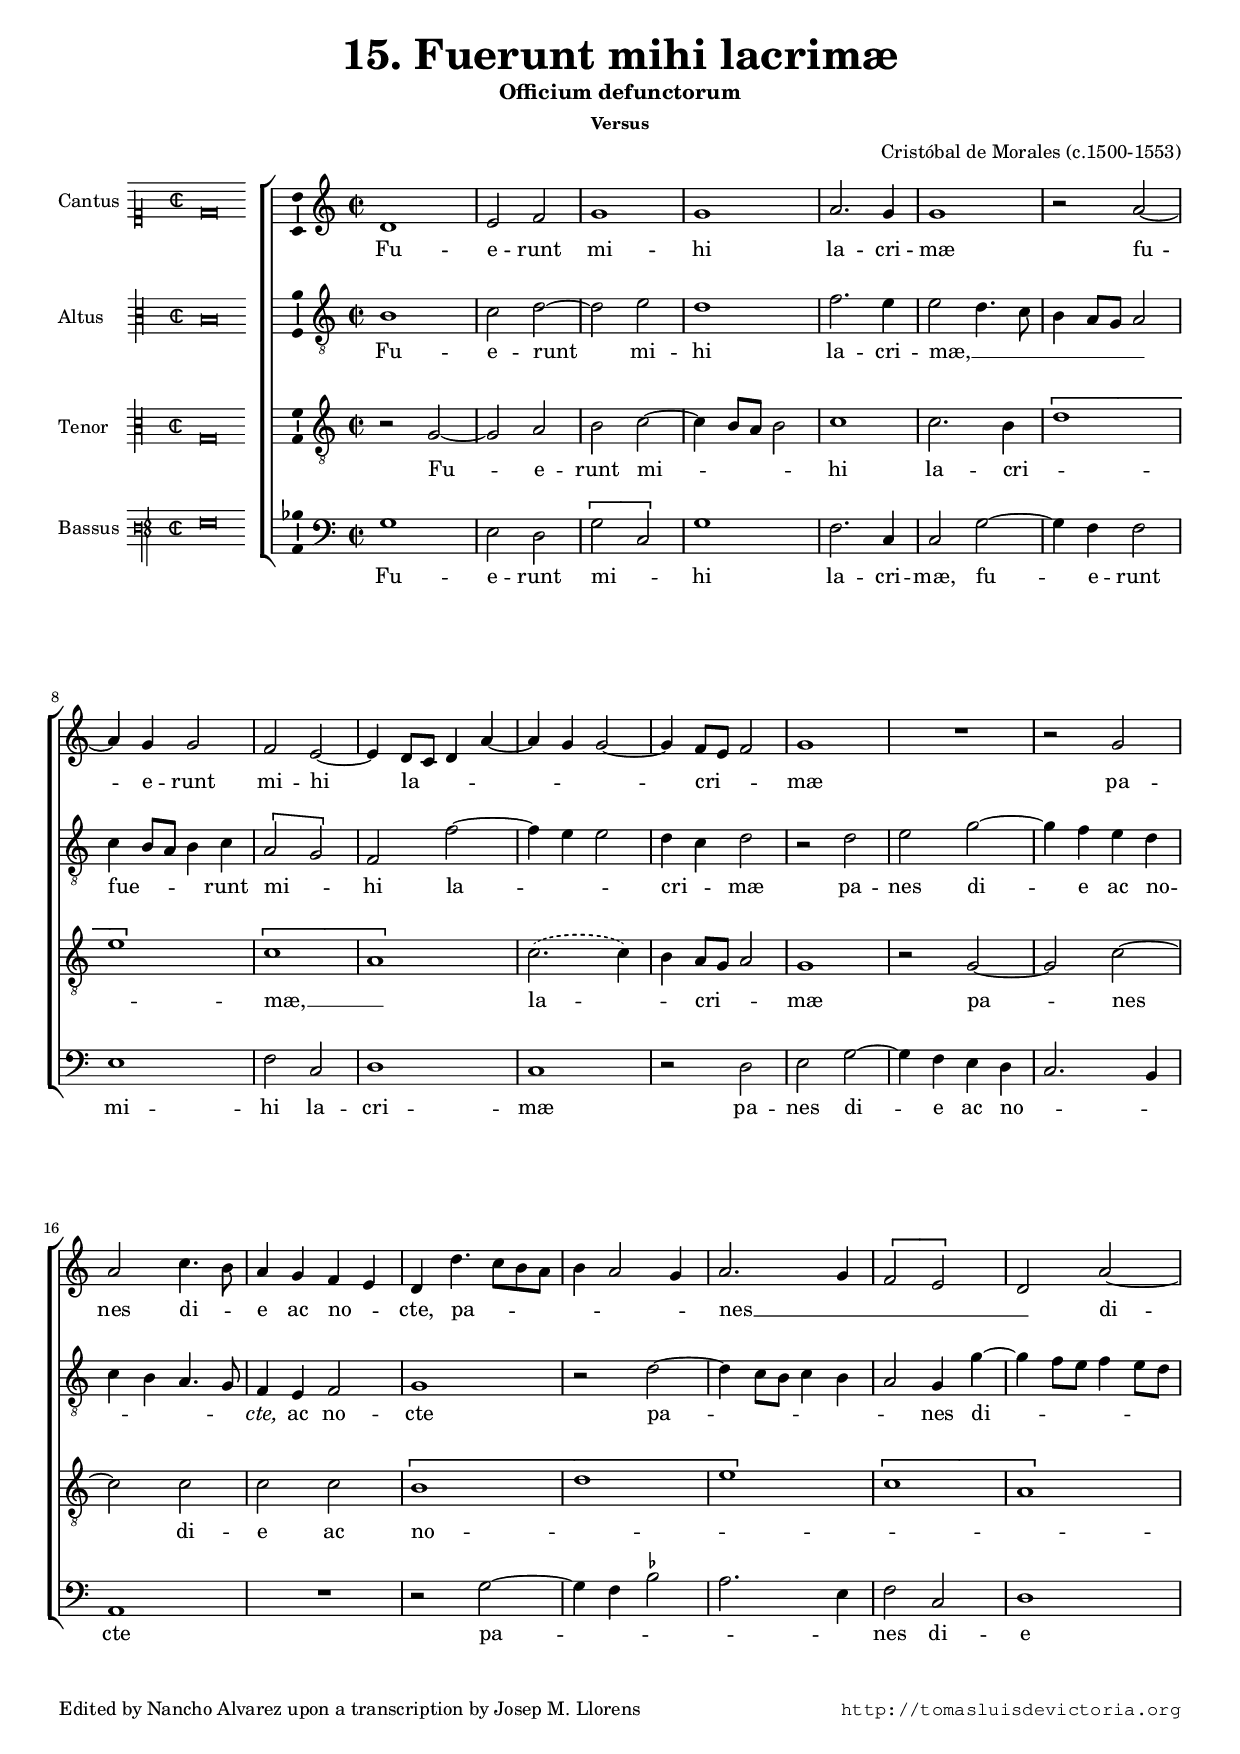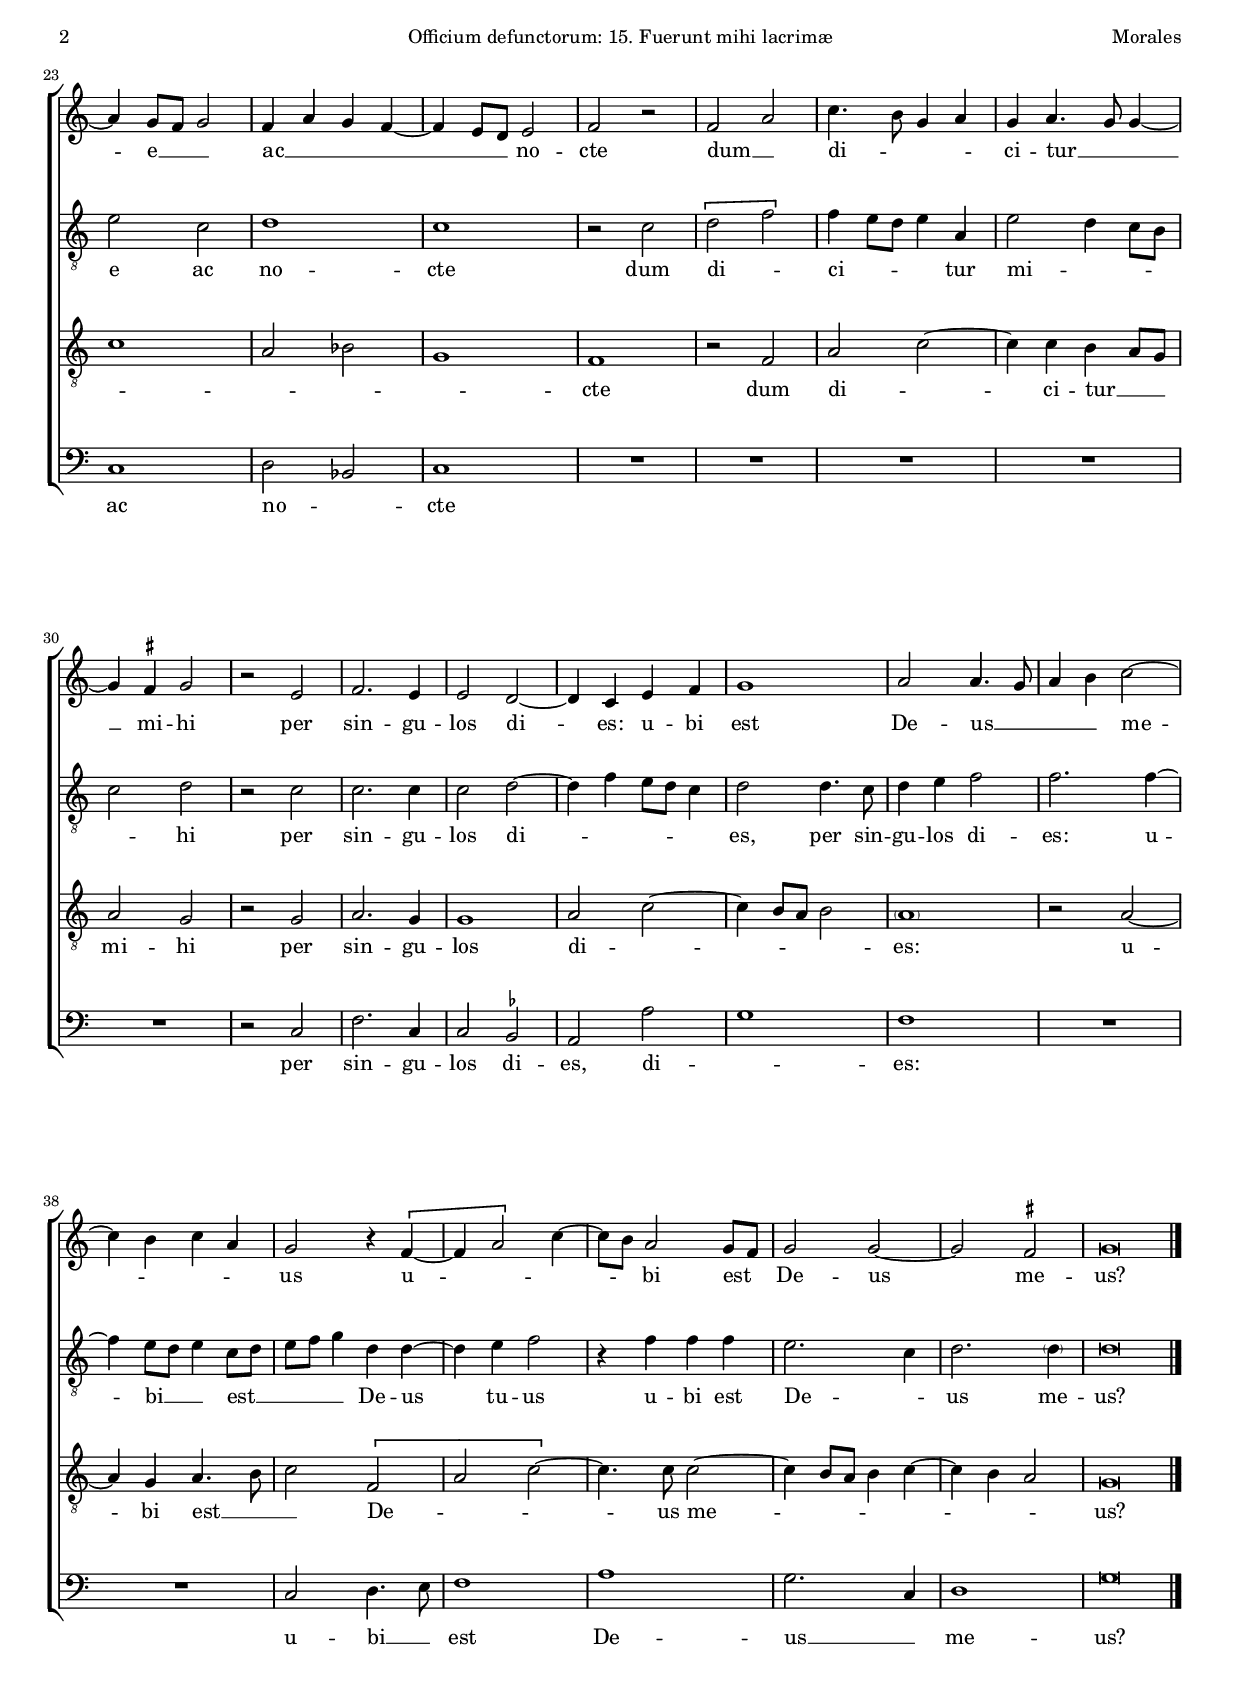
\version "2.22.0"

#(set-default-paper-size "a4")
#(set-global-staff-size 16.4)
#(ly:set-option 'point-and-click #f)
%mobile -s15.5 -i3.2

italicas=\override LyricText.font-shape = #'italic
rectas=\override LyricText.font-shape = #'upright
ss=\once \set suggestAccidentals = ##t
incipitwidth = 20
mtempo={\tempo 4 = 100}
mtempob={\tempo 4 = 50}
mt=#(define-music-function (offset) (number?) ; move lyric text
      #{ \once \override LyricText.X-offset = -$offset #})

htitle="Officium defunctorum: 15. Fuerunt mihi lacrimæ"
hcomposer="Morales"

\header {
	title=\markup{\fontsize #3 "15. Fuerunt mihi lacrimæ"}
	subtitle="Officium defunctorum"
	subsubtitle=\markup{"Versus" \vspace #1 }
	composer="Cristóbal de Morales (c.1500-1553)"
        pdfauthor=\composer
	%opus="(-)"
	%poet=\markup{}
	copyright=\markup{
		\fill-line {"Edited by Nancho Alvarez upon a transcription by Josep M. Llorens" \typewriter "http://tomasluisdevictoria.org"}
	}
%	tagline=""
}

global={\key c \major \time 2/2 \skip 1*44 \bar "|."
}


cantus=\relative c'{
	d1
	e2 f
	g1
	g
	a2. g4
	g1
	r2 a ~
	a4 g g2
	f e ~
	e4 d8 c d4 a' ~
	a4 g g2 ~
	g4 f8 e f2 % CSIC \ss fis
	g1
	R1
	r2 g
	a c4. b8
	a4 g f e
	d d'4. c8 b a
	b4 a2 g4
	a2. g4
	\[f2 e\]
	d2 a' ~
	a4 g8 f g2
	f4 a g f ~
	f e8 d e2
	f r2
	f2 a
	c4. b8 g4 a
	g a4. g8 g4 ~
	g \ss fis g2
	r2 e
	f2. e4
	e2 d ~
	d4 c e f
	g1
	a2 a4. g8
	a4 b c2 ~
	c4 b c a
	g2 r4 \[f ~
	f a2\] c4 ~
	c8 b a2 g8 f
	g2 g ~
	g \ss fis
	g\breve*1/2
}

altus=\relative c'{
	b1
	c2 d ~
	d e
	d1
	f2. e4
	e2 d4. c8
	b4 a8 g a2
	c4 b8 a b4 c
	\[a2 g\]
	f2 f' ~
	f4 e e2
	d4 c d2
	r2 d
	e g ~
	g4 f e d
	c4 b a4. g8
	f4 e f2
	g1
	r2 d' ~
	d4 c8 b c4 b
	a2 g4 g' ~
	g4 f8 e f4 e8 d
	e2 c
	d1
	c
	r2 c
	\[d2 f\]
	f4 e8 d e4 a,
	e'2 d4 c8 b
	c2 d
	r2 c
	c2. c4
	c2 d ~
	d4 f e8 d c4 
	d2 d4. c8
	d4 e f2
	f2. f4 ~
	f e8 d e4 c8 d
	e f g4 d d ~
	d e f2
	r4 f f f
	e2. c4
	d2. \parenthesize d4 % CSIC e4
	d\breve*1/2
}

tenor=\relative c'{
	r2 g ~
	g a
	b c ~
	c4 b8 a b2
	c1
	c2. b4
	\[d1
	e\]
	\[c1
	a\]
	\slurDashed
	c2.( c4)
	\slurSolid
	b4 a8 g a2
	g1
	r2 g ~
	g c ~
	c c
	c2 c
	\[b1
	d
	e\]
	\[c
	a\]
	c
	a2 bes
	g1
	f
	r2 f
	a2 c ~
	c4 c b a8 g
	a2 g
	r2 g
	a2. g4
	g1
	a2 c ~
	c4 b8 a b2
	\parenthesize a1 % c1
	r2 a ~
	a4 g a4. b8
	c2 \[f,
	a c ~ \]
	c4. c8 c2 ~
	c4 b8 a b4 c ~
	c b a2
	g\breve*1/2
}

bassus=\relative c'{
	g1
	e2 d
	\[g2 c,\]
	g'1
	f2. c4
	c2 g' ~
	g4 f f2
	e1
	f2 c
	d1
	c
	r2 d
	e g ~
	g4 f e d
	c2. b4
	a1
	R1
	r2 g' ~
	g4 f \ss bes2
	a2. e4
	f2 c
	d1
	c
	d2 bes
	c1
	R1*5
	r2 c
	f2. c4
	c2 \ss bes
	a2 a'
	g1
	f
	R1*2
	c2 d4. e8 
	f1
	a
	g2. c,4
	d1
	g\breve*1/2
}

textocantus=\lyricmode{
Fu -- e -- runt mi -- hi la -- cri -- mæ
fu -- e -- runt mi -- hi la -- _ _ _ _ _ cri -- _ _ mæ
pa -- nes di -- _ e ac no -- _ cte,
pa -- _ _ _ _ _ _ nes __ _ _ _ _
di -- e __ _ _ ac __ _ _ _ _ _ no -- cte
dum __ _ di -- _ _ _ ci -- tur __ _ _ mi -- hi
per sin -- gu -- los di -- es:
u -- bi est De -- us __ _ _ _ me -- _ _ _ us
u -- _ _ _ bi est _ De -- us me -- us?
}

textoaltus=\lyricmode{
Fu -- e -- runt mi -- hi la -- cri -- mæ, __ _ _ _ _ _ _ 
fue -- _ _ _ runt mi -- _ hi la -- _ _ cri -- _ mæ
pa -- nes di -- e ac no -- _ _ _ _ \italicas cte, \rectas % no -- _ _ _ _ e
ac no -- cte
pa -- _ _ _ _ _ nes di -- _ _ _ _ _ e ac no -- cte
dum di -- _ ci -- _ _ _ tur mi -- _ _ _ _ hi
per sin -- gu -- los di -- _ _ _ _ es,
per sin -- gu -- los di -- es:
u -- bi __ _ _ est __ _ _ _ _ De -- us tu -- us
u -- bi est De -- _ us me -- us?
}

textotenor=\lyricmode{
Fu -- e -- runt mi -- _ _ _ hi la -- cri -- _ _ mæ, __ _ 
la -- _ cri -- _ _ mæ
pa -- nes di -- e ac no -- _ _ _ _ _ _ _ _ cte
dum di -- _ ci -- tur __ _ _ mi -- hi
per sin -- gu -- los di -- _ _ _ _ es:
u -- bi est __ _ _ De -- _ _ us me -- _ _ _ _ _ _ us?
}

textobassus=\lyricmode{
Fu -- e -- runt mi -- _ hi la -- cri -- mæ, 
fu -- e -- runt mi -- hi la -- cri -- mæ
pa -- nes di -- e ac no -- _ _ cte
pa -- _ _ _ _ nes di -- e ac no -- _ cte
per sin -- gu -- los di -- es,
di -- _ es:
u -- bi __ _ est De -- us __ _ me -- us?
}


incipitcantus=\markup{
	\score{
		{ 
		\set Staff.instrumentName="Cantus "
		\override NoteHead.style = #'neomensural
		\override Staff.TimeSignature.style = #'neomensural
		\cadenzaOn 
		\clef "petrucci-c1"
		\key c \major
		\time 2/2
                d'\breve
		} 

	\layout { line-width=\incipitwidth indent = 0 }
	}
}

incipitaltus=\markup{
	\score{
		{ 
		\set Staff.instrumentName="Altus    "
		\override NoteHead.style = #'neomensural 
		\override Staff.TimeSignature.style = #'neomensural
		\cadenzaOn 
		\clef "petrucci-c3"
		\key c \major
		\time 2/2
                b\breve
		} 
	\layout { line-width=\incipitwidth indent = 0 }
	}
}


incipittenor=\markup{
	\score{
		{ 
		\set Staff.instrumentName="Tenor   "
		\override NoteHead.style = #'neomensural 
		\override Staff.TimeSignature.style = #'neomensural
		\cadenzaOn 
		\clef "petrucci-c3"
		\key c \major
		\time 2/2
                g\breve
		} 
	\layout { line-width=\incipitwidth indent=0 }
	}
}

incipitbassus=\markup{
	\score{
		{ 
		\set Staff.instrumentName="Bassus "
		\override NoteHead.style = #'neomensural
		\override Staff.TimeSignature.style = #'neomensural
		\cadenzaOn 
		\clef "petrucci-f3"
		\key c \major
		\time 2/2
                g\breve
		} 
	\layout { line-width=\incipitwidth indent = 0 }
	}
}

%\layout {
%       \context {\Voice
%               \remove Ligature_bracket_engraver
%               \consists Mensural_ligature_engraver
%       }
%       line-width=\incipitwidth
%       indent = 0
%}

\score {\transpose c' c'{
\new ChoirStaff<<

	\new Staff <<\global
	\new Voice="v1" {
		\set Staff.instrumentName=\incipitcantus
		\clef "treble"
		\cantus }
	\new Lyrics \lyricsto "v1" {\textocantus }
	>>

	\new Staff <<\global
	\new Voice="v2" {
		\set Staff.instrumentName=\incipitaltus
		\clef "G_8"
		\altus }
	\new Lyrics \lyricsto "v2" {\textoaltus }
	>>
	
	\new Staff <<\global
	\new Voice="v3" {
		\set Staff.instrumentName=\incipittenor
		\clef "G_8"
		\tenor }
	\new Lyrics \lyricsto "v3" {\textotenor }
	>>

	\new Staff <<\global
	\new Voice="v4" {
		\set Staff.instrumentName=\incipitbassus
		\clef "bass"
		\bassus }
	\new Lyrics \lyricsto "v4" {\textobassus }
	>>
	
>>

	} % transpose

\layout{ 
	\context {\Lyrics 
		\override VerticalAxisGroup.staff-affinity = #UP
		\override VerticalAxisGroup.nonstaff-relatedstaff-spacing =
			#'((basic-distance . 0) (minimum-distance . 0) (padding . 1))
		\override LyricText.font-size = #1.2
		\override LyricHyphen.minimum-distance = #0.5
	}
	\context {\Score 
		tempoHideNote = ##t
		\override BarNumber.padding = #2 
	}
	\context {\Voice 
		%melismaBusyProperties = #'()
		%autoBeaming = ##f
	}
	\context {\Staff 
                %\RemoveEmptyStaves
                %\override VerticalAxisGroup.remove-first = ##t
		\override VerticalAxisGroup.staff-staff-spacing =
			#'((basic-distance . 11) (minimum-distance . 0) (padding . 1))
		\consists Ambitus_engraver 
		\override LigatureBracket.padding = #1
	}
}

%\midi { \mtempo }

}


\paper{
	evenHeaderMarkup=\markup  \fill-line { \fromproperty #'page:page-number-string \htitle \hcomposer }
	oddHeaderMarkup= \markup  \fill-line { \on-the-fly #not-first-page \hcomposer \on-the-fly #not-first-page \htitle \on-the-fly #not-first-page \fromproperty #'page:page-number-string }
	%system-count=20
	%page-count = 8
	ragged-last-bottom = ##f
	indent=3.6\cm
	system-system-spacing =
	#'((basic-distance . 20) (minimum-distance . 0) (padding . 5))
	top-system-spacing = % header
	#'((basic-distance . 8) (minimum-distance . 0) (padding . 0))
	last-bottom-spacing = % footer
	#'((basic-distance . 12) (minimum-distance . 0) (padding . 0))
	markup-system-spacing.padding = #1.5
}
